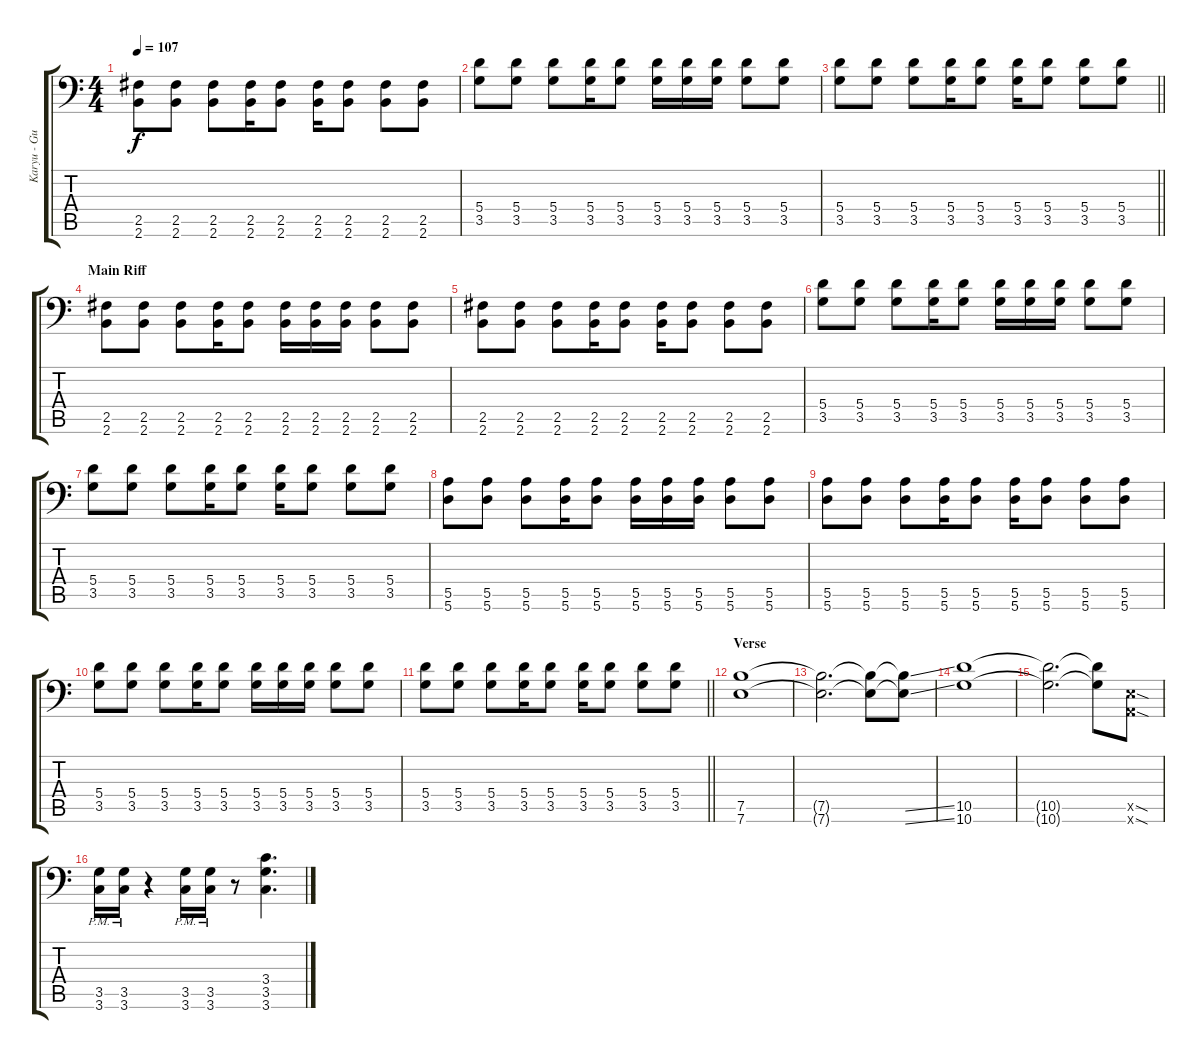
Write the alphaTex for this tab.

\track ("Karyu - Guitar 3" "Karyu - Gu") {instrument distortionguitar}
\staff {score tabs}
\tuning (B3 Gb3 D3 A2 E2 A1) {hide}
\ts (4 4)
\tempo 107
\clef f4
\ks c
(2.5 2.6).8{dy f} (2.5 2.6).8 (2.5 2.6).8 (2.5 2.6).16 (2.5 2.6).8 (2.5 2.6).16 (2.5 2.6).8 (2.5 2.6).8 (2.5 2.6).8 |
(5.4 3.5).8 (5.4 3.5).8 (5.4 3.5).8 (5.4 3.5).16 (5.4 3.5).8 (5.4 3.5).16 (5.4 3.5).16 (5.4 3.5).16 (5.4 3.5).8 (5.4 3.5).8 |
\barLineRight lightlight
(5.4 3.5).8 (5.4 3.5).8 (5.4 3.5).8 (5.4 3.5).16 (5.4 3.5).8 (5.4 3.5).16 (5.4 3.5).8 (5.4 3.5).8 (5.4 3.5).8 |
\section ("" "Main Riff")
(2.5 2.6).8 (2.5 2.6).8 (2.5 2.6).8 (2.5 2.6).16 (2.5 2.6).8 (2.5 2.6).16 (2.5 2.6).16 (2.5 2.6).16 (2.5 2.6).8 (2.5 2.6).8 |
(2.5 2.6).8 (2.5 2.6).8 (2.5 2.6).8 (2.5 2.6).16 (2.5 2.6).8 (2.5 2.6).16 (2.5 2.6).8 (2.5 2.6).8 (2.5 2.6).8 |
(5.4 3.5).8 (5.4 3.5).8 (5.4 3.5).8 (5.4 3.5).16 (5.4 3.5).8 (5.4 3.5).16 (5.4 3.5).16 (5.4 3.5).16 (5.4 3.5).8 (5.4 3.5).8 |
(5.4 3.5).8 (5.4 3.5).8 (5.4 3.5).8 (5.4 3.5).16 (5.4 3.5).8 (5.4 3.5).16 (5.4 3.5).8 (5.4 3.5).8 (5.4 3.5).8 |
(5.5 5.6).8 (5.5 5.6).8 (5.5 5.6).8 (5.5 5.6).16 (5.5 5.6).8 (5.5 5.6).16 (5.5 5.6).16 (5.5 5.6).16 (5.5 5.6).8 (5.5 5.6).8 |
(5.5 5.6).8 (5.5 5.6).8 (5.5 5.6).8 (5.5 5.6).16 (5.5 5.6).8 (5.5 5.6).16 (5.5 5.6).8 (5.5 5.6).8 (5.5 5.6).8 |
(5.4 3.5).8 (5.4 3.5).8 (5.4 3.5).8 (5.4 3.5).16 (5.4 3.5).8 (5.4 3.5).16 (5.4 3.5).16 (5.4 3.5).16 (5.4 3.5).8 (5.4 3.5).8 |
\barLineRight lightlight
(5.4 3.5).8 (5.4 3.5).8 (5.4 3.5).8 (5.4 3.5).16 (5.4 3.5).8 (5.4 3.5).16 (5.4 3.5).8 (5.4 3.5).8 (5.4 3.5).8 |
\section ("" "Verse")
(7.5 7.6).1 |
(7.5{t} 7.6{t}).2{d} (7.5{t} 7.6{t}).8 (7.5{ss t} 7.6{ss t}).8 |
(10.5 10.6).1 |
(10.5{t} 10.6{t}).2{d} (10.5{t} 10.6{t}).8 (0.5{sod x} 0.6{sod x}).8 |
(3.5{pm} 3.6{pm}).16 (3.5{pm} 3.6{pm}).16 r.4 (3.5{pm} 3.6{pm}).16 (3.5{pm} 3.6{pm}).16 r.8 (3.4 3.5 3.6).4{d}
